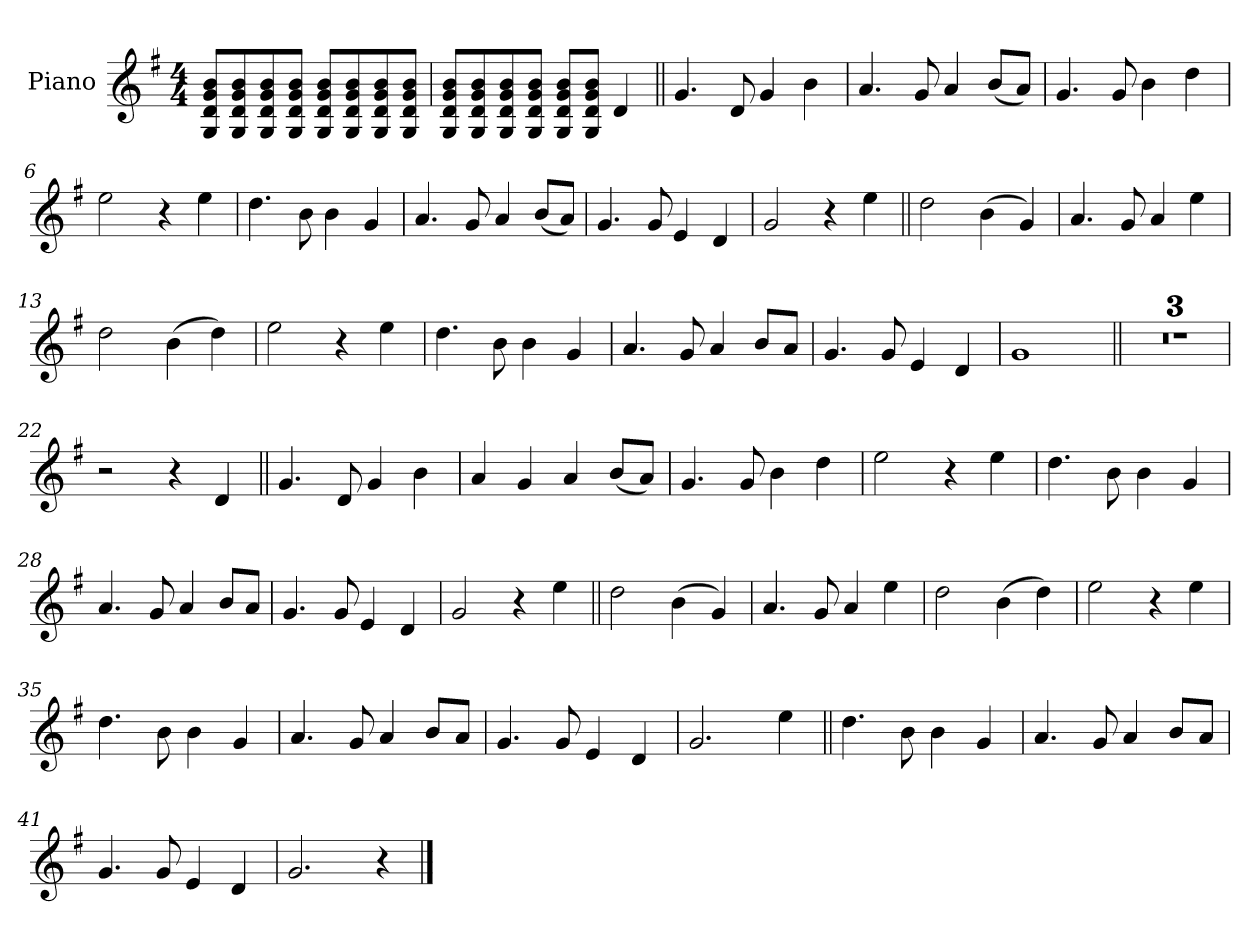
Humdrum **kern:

**kern
*part1
*staff1
*I"Piano
*I'Pno.
*clefG2
*k[f#]
*M4/4
*MM190
=1
8G! 8d! 8g! 8b!L
8G! 8d! 8g! 8b!
8G! 8d! 8g! 8b!
8G! 8d! 8g! 8b!J
8G! 8d! 8g! 8b!L
8G! 8d! 8g! 8b!
8G! 8d! 8g! 8b!
8G! 8d! 8g! 8b!J
=2
8G! 8d! 8g! 8b!L
8G! 8d! 8g! 8b!
8G! 8d! 8g! 8b!
8G! 8d! 8g! 8b!J
8G! 8d! 8g! 8b!L
8G! 8d! 8g! 8b!J
4d
=3||
4.g
8d
4g
4b
=4
4.a
8g
4a
(8bL
8aJ)
=5
4.g
8g
4b
4dd
=6
2ee
4r
4ee
=7
4.dd
8b
4b
4g
=8
4.a
8g
4a
(8bL
8aJ)
=9
4.g
8g
4e
4d
=10
2g
4r
4ee
=11||
2dd
(4b
4g)
=12
4.a
8g
4a
4ee
=13
2dd
(4b
4dd)
=14
2ee
4r
4ee
=15
4.dd
8b
4b
4g
=16
4.a
8g
4a
8bL
8aJ
=17
4.g
8g
4e
4d
=18
1g
=19||
1r
=20
1r
=21
1r
=22
2r
4r
4d
=23||
4.g
8d
4g
4b
=24
4a
4g
4a
(8bL
8aJ)
=25
4.g
8g
4b
4dd
=26
2ee
4r
4ee
=27
4.dd
8b
4b
4g
=28
4.a
8g
4a
8bL
8aJ
=29
4.g
8g
4e
4d
=30
2g
4r
4ee
=31||
2dd
(4b
4g)
=32
4.a
8g
4a
4ee
=33
2dd
(4b
4dd)
=34
2ee
4r
4ee
=35
4.dd
8b
4b
4g
=36
4.a
8g
4a
8bL
8aJ
=37
4.g
8g
4e
4d
=38
2.g
4ee!
=39||
4.dd!
8b!
4b!
4g!
=40
4.a!
8g!
4a!
8b!L
8a!J
=41
4.g!
8g!
4e!
4d!
=42
2.g!
4r
==
*-
